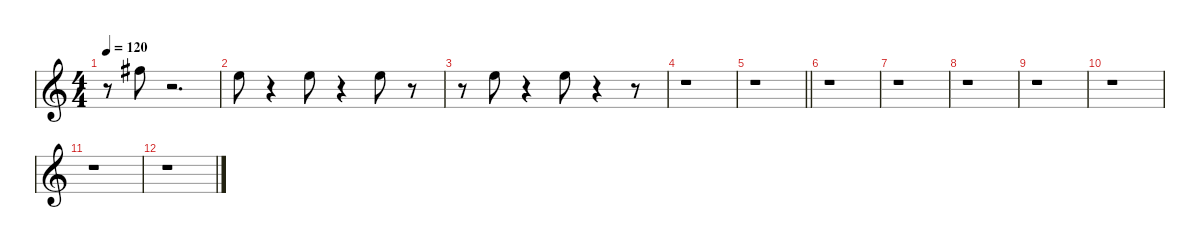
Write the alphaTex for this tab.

\defaultSystemsLayout 4
\hideDynamics
\bracketExtendMode nobrackets
\singleTrackTrackNamePolicy hidden
\multiTrackTrackNamePolicy hidden
\firstSystemTrackNameMode fullname
\firstSystemTrackNameOrientation horizontal
\otherSystemsTrackNameOrientation horizontal
\track ("Synthesizer 1" "pad.synth.") {instrument pad7halo}
\staff {score}
\tuning (E4 B3 G3 D3 A2 E2)
\ts (4 4)
\tempo 120
\clef g2
\ks c
r.8{dy mf beam Down} 14.1{acc #}.8{beam Down} r.2{d beam Down} |
12.1.8{beam Down} r.4{beam Down} 12.1.8{beam Down} r.4{beam Down} 12.1.8{beam Down} r.8{beam Down} |
r.8{beam Down} 12.1.8{beam Down} r.4{beam Down} 12.1.8{beam Down} r.4{beam Down} r.8{beam Down} |
r.1{beam Down} |
\barLineRight lightlight
r.1{beam Down} |
r.1{beam Down} |
r.1{beam Down} |
r.1{beam Down} |
r.1{beam Down} |
r.1{beam Down} |
r.1{beam Down} |
r.1{beam Down}
